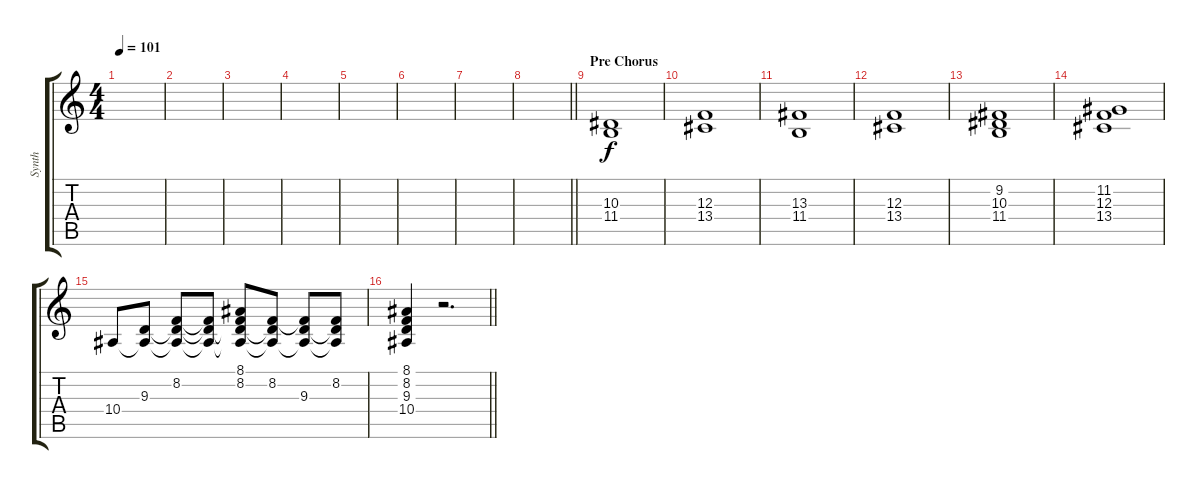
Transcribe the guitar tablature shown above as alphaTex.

\track ("Synth" "Synth") {instrument stringensemble1}
\staff {score tabs}
\tuning (D4 A3 F3 C3 G2 D2) {hide}
\ts (4 4)
\tempo 101
\clef g2
\ks c
|
|
|
|
|
|
|
\barLineRight lightlight
|
\section ("" "Pre Chorus")
(10.3 11.4).1 |
(12.3 13.4).1 |
(13.3 11.4).1 |
(12.3 13.4).1 |
(9.2 10.3 11.4).1 |
(11.2 12.3 13.4).1 |
10.4.8 (9.3 10.4{t}).8 (8.2 9.3{t} 10.4{t}).8 (8.2{t} 9.3{t} 10.4{t}).8 (8.1 8.2 9.3{t} 10.4{t}).8 (8.2 9.3{t} 10.4{t}).8 (8.2{t} 9.3 10.4{t}).8 (8.2 9.3{t} 10.4{t}).8 |
\barLineRight lightlight
(8.1 8.2 9.3 10.4).4 r.2{d}
